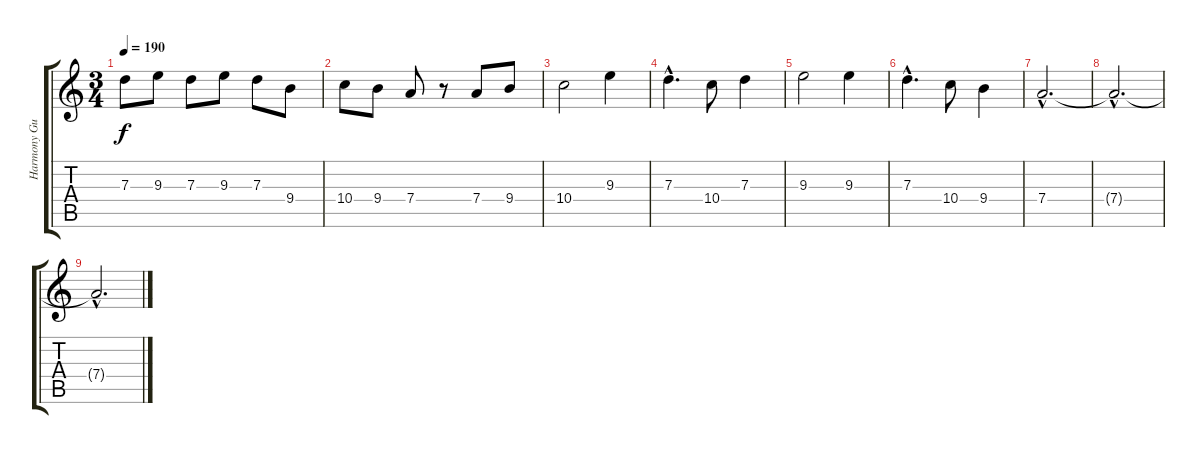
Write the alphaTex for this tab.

\track ("Harmony Guitar" "Harmony Gu") {instrument distortionguitar}
\staff {score tabs}
\tuning (E4 B3 G3 D3 A2 E2) {hide}
\ts (3 4)
\tempo 190
\clef g2
\ks c
7.3.8{dy f} 9.3.8 7.3.8 9.3.8 7.3.8 9.4.8 |
10.4.8 9.4.8 7.4.8 r.8 7.4.8 9.4.8 |
10.4.2 9.3.4 |
7.3{hac}.4{d} 10.4.8 7.3.4 |
9.3.2 9.3.4 |
7.3{hac}.4{d} 10.4.8 9.4.4 |
7.4{hac}.2{d} |
7.4{hac t}.2{d} |
7.4{hac t}.2{d}
